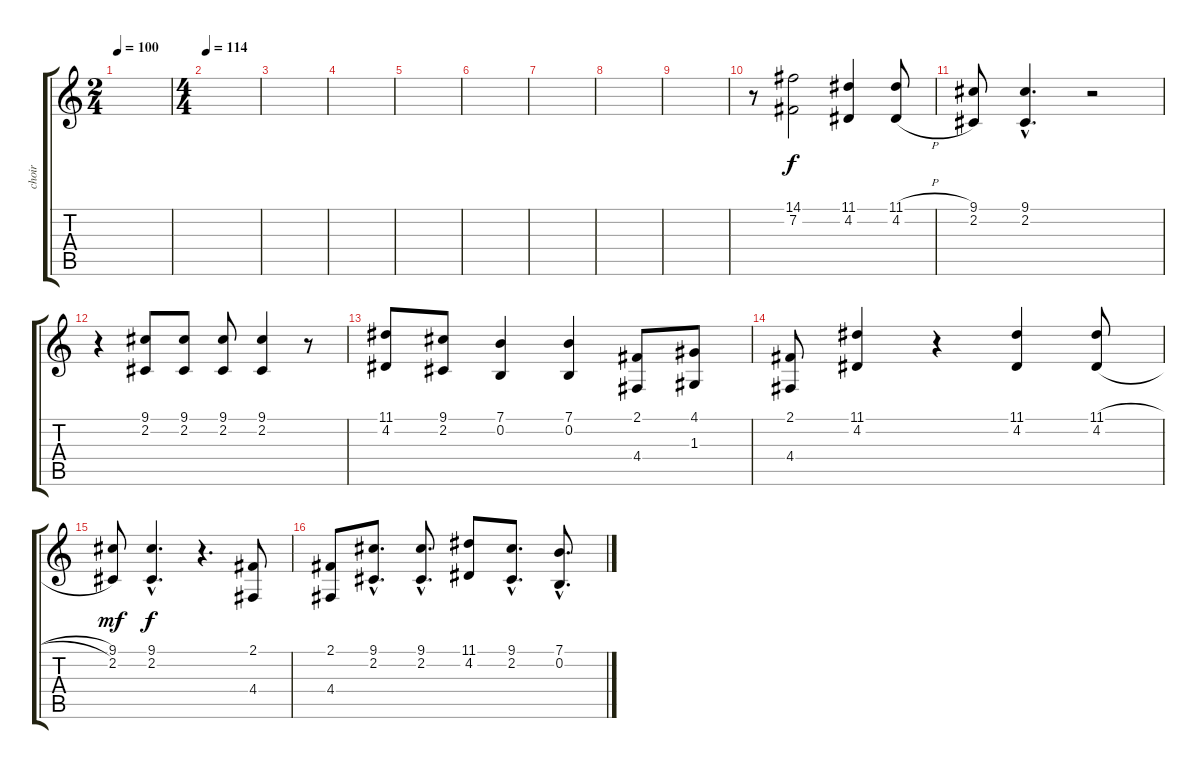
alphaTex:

\track ("choir" "choir") {instrument choiraahs}
\staff {score tabs}
\tuning (E4 B3 G3 D3 A2 E2) {hide}
\ts (2 4)
\tempo 100
\clef g2
\ks c
|
\ts (4 4)
\tempo 114
|
|
|
|
|
|
|
|
r.8 (14.1 7.2).2 (11.1 4.2).4{dy f} (11.1{h} 4.2{h}).8 |
(9.1 2.2).8 (9.1{hac} 2.2{hac}).4{d} r.2 |
r.4 (9.1 2.2).8 (9.1 2.2).8 (9.1 2.2).8 (9.1 2.2).4 r.8 |
(11.1 4.2).8 (9.1 2.2).8 (7.1 0.2).4 (7.1 0.2).4 (2.1 4.4).8 (4.1 1.3).8 |
(2.1 4.4).8 (11.1 4.2).4 r.4 (11.1 4.2).4 (11.1{h} 4.2{h}).8 |
(9.1 2.2).8{dy mf} (9.1{hac} 2.2{hac}).4{d dy f} r.4{d} (2.1 4.4).8 |
(2.1 4.4).8 (9.1{hac} 2.2{hac}).8{d} (9.1{hac} 2.2{hac}).8{d} (11.1 4.2).8 (9.1{hac} 2.2{hac}).8{d} (7.1{hac} 0.2{hac}).8{d}
